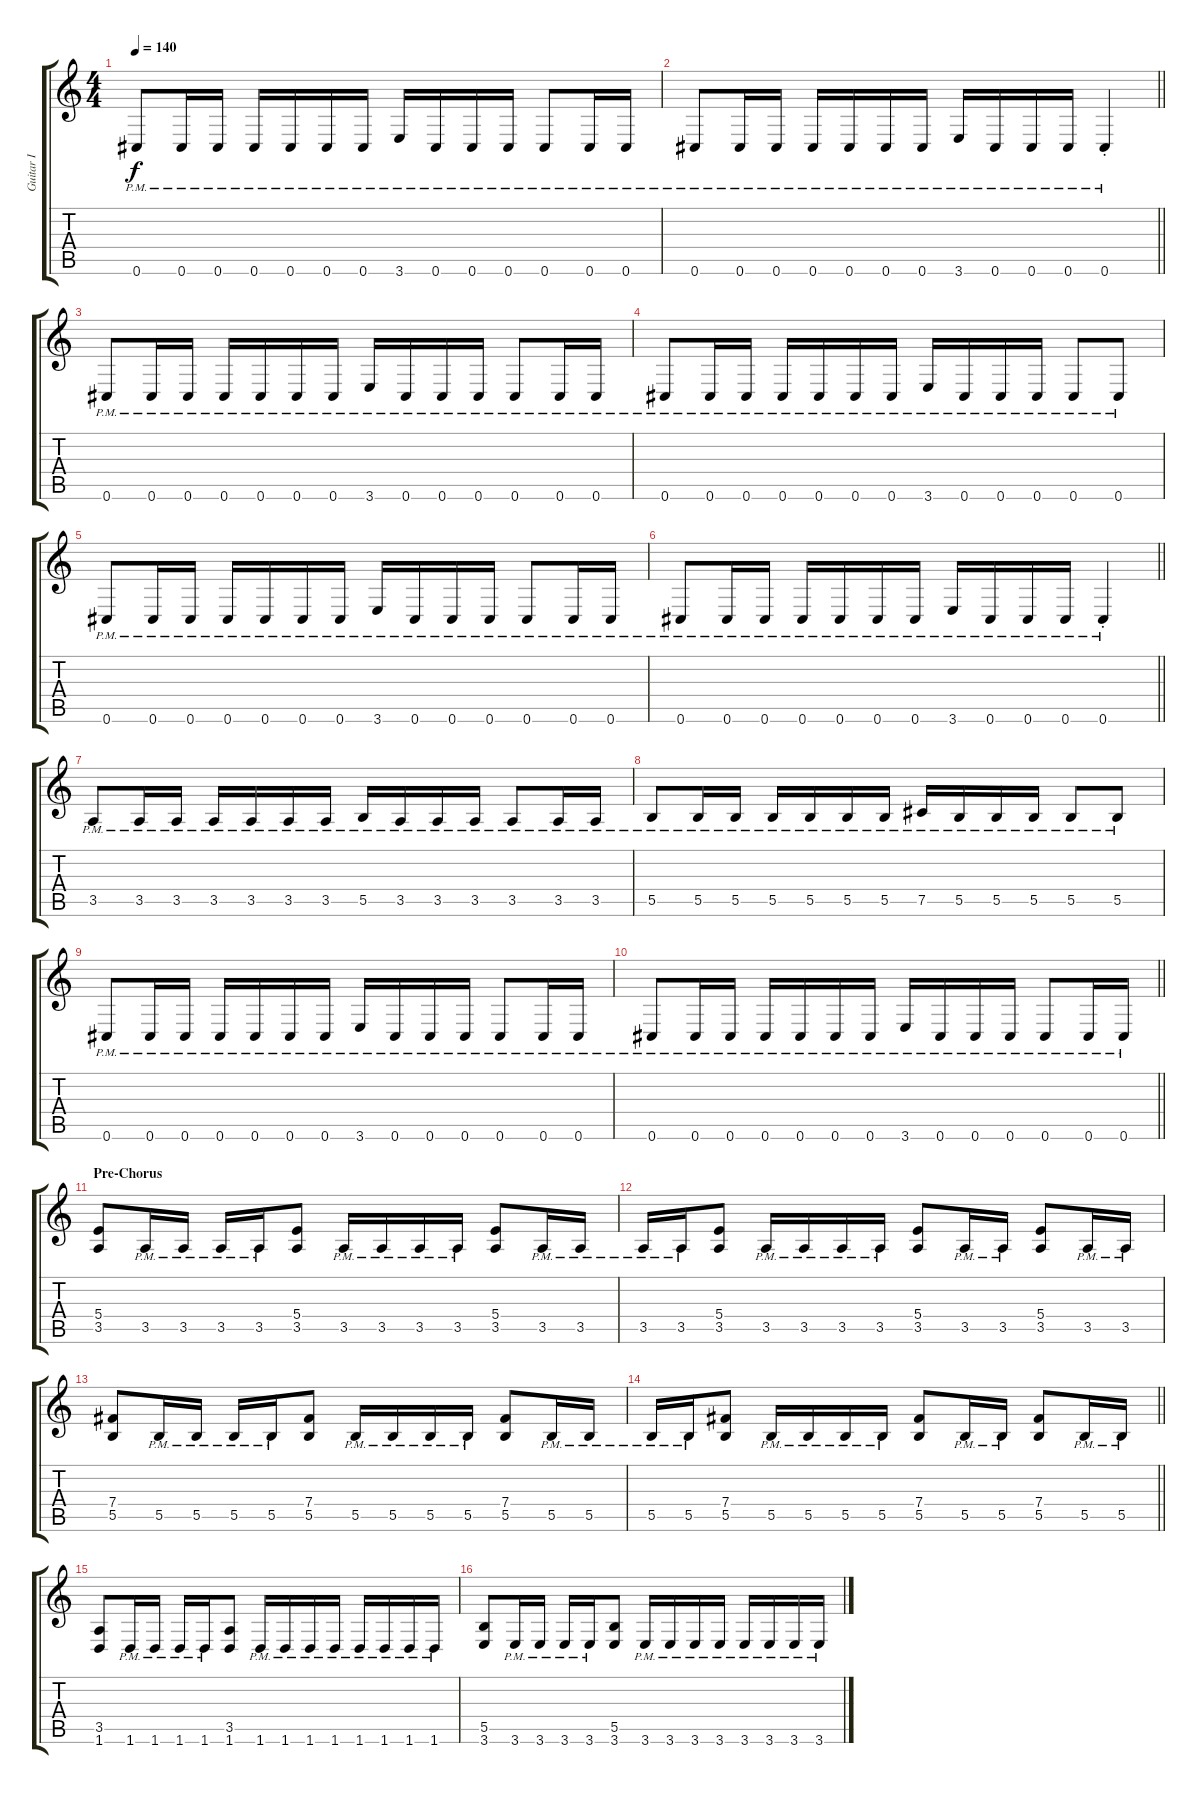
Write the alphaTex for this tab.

\track ("Guitar I" "Guitar I") {instrument distortionguitar}
\staff {score tabs}
\tuning (Db4 Ab3 E3 B2 Gb2 Db2) {hide}
\ts (4 4)
\tempo 140
\clef g2
\ks c
0.6{pm}.8{dy f} 0.6{pm}.16 0.6{pm}.16 0.6{pm}.16 0.6{pm}.16 0.6{pm}.16 0.6{pm}.16 3.6{pm}.16 0.6{pm}.16 0.6{pm}.16 0.6{pm}.16 0.6{pm}.8 0.6{pm}.16 0.6{pm}.16 |
\barLineRight lightlight
0.6{pm}.8 0.6{pm}.16 0.6{pm}.16 0.6{pm}.16 0.6{pm}.16 0.6{pm}.16 0.6{pm}.16 3.6{pm}.16 0.6{pm}.16 0.6{pm}.16 0.6{pm}.16 0.6{pm st}.4 |
\section ("" "")
0.6{pm}.8 0.6{pm}.16 0.6{pm}.16 0.6{pm}.16 0.6{pm}.16 0.6{pm}.16 0.6{pm}.16 3.6{pm}.16 0.6{pm}.16 0.6{pm}.16 0.6{pm}.16 0.6{pm}.8 0.6{pm}.16 0.6{pm}.16 |
0.6{pm}.8 0.6{pm}.16 0.6{pm}.16 0.6{pm}.16 0.6{pm}.16 0.6{pm}.16 0.6{pm}.16 3.6{pm}.16 0.6{pm}.16 0.6{pm}.16 0.6{pm}.16 0.6{pm}.8 0.6{pm}.8 |
0.6{pm}.8 0.6{pm}.16 0.6{pm}.16 0.6{pm}.16 0.6{pm}.16 0.6{pm}.16 0.6{pm}.16 3.6{pm}.16 0.6{pm}.16 0.6{pm}.16 0.6{pm}.16 0.6{pm}.8 0.6{pm}.16 0.6{pm}.16 |
\barLineRight lightlight
0.6{pm}.8 0.6{pm}.16 0.6{pm}.16 0.6{pm}.16 0.6{pm}.16 0.6{pm}.16 0.6{pm}.16 3.6{pm}.16 0.6{pm}.16 0.6{pm}.16 0.6{pm}.16 0.6{pm st}.4 |
\section ("" "")
3.5{pm}.8 3.5{pm}.16 3.5{pm}.16 3.5{pm}.16 3.5{pm}.16 3.5{pm}.16 3.5{pm}.16 5.5{pm}.16 3.5{pm}.16 3.5{pm}.16 3.5{pm}.16 3.5{pm}.8 3.5{pm}.16 3.5{pm}.16 |
5.5{pm}.8 5.5{pm}.16 5.5{pm}.16 5.5{pm}.16 5.5{pm}.16 5.5{pm}.16 5.5{pm}.16 7.5{pm}.16 5.5{pm}.16 5.5{pm}.16 5.5{pm}.16 5.5{pm}.8 5.5{pm}.8 |
0.6{pm}.8 0.6{pm}.16 0.6{pm}.16 0.6{pm}.16 0.6{pm}.16 0.6{pm}.16 0.6{pm}.16 3.6{pm}.16 0.6{pm}.16 0.6{pm}.16 0.6{pm}.16 0.6{pm}.8 0.6{pm}.16 0.6{pm}.16 |
\barLineRight lightlight
0.6{pm}.8 0.6{pm}.16 0.6{pm}.16 0.6{pm}.16 0.6{pm}.16 0.6{pm}.16 0.6{pm}.16 3.6{pm}.16 0.6{pm}.16 0.6{pm}.16 0.6{pm}.16 0.6{pm}.8 0.6{pm}.16 0.6{pm}.16 |
\section ("" "Pre-Chorus")
(5.4 3.5).8{volume 10} 3.5{pm}.16 3.5{pm}.16 3.5{pm}.16 3.5{pm}.16 (5.4 3.5).8 3.5{pm}.16 3.5{pm}.16 3.5{pm}.16 3.5{pm}.16 (5.4 3.5).8 3.5{pm}.16 3.5{pm}.16 |
3.5{pm}.16 3.5{pm}.16 (5.4 3.5).8 3.5{pm}.16 3.5{pm}.16 3.5{pm}.16 3.5{pm}.16 (5.4 3.5).8 3.5{pm}.16 3.5{pm}.16 (5.4 3.5).8 3.5{pm}.16 3.5{pm}.16 |
(7.4 5.5).8 5.5{pm}.16 5.5{pm}.16 5.5{pm}.16 5.5{pm}.16 (7.4 5.5).8 5.5{pm}.16 5.5{pm}.16 5.5{pm}.16 5.5{pm}.16 (7.4 5.5).8 5.5{pm}.16 5.5{pm}.16 |
\barLineRight lightlight
5.5{pm}.16 5.5{pm}.16 (7.4 5.5).8 5.5{pm}.16 5.5{pm}.16 5.5{pm}.16 5.5{pm}.16 (7.4 5.5).8 5.5{pm}.16 5.5{pm}.16 (7.4 5.5).8 5.5{pm}.16 5.5{pm}.16 |
\section ("" "")
(3.5 1.6).8 1.6{pm}.16 1.6{pm}.16 1.6{pm}.16 1.6{pm}.16 (3.5 1.6).8 1.6{pm}.16 1.6{pm}.16 1.6{pm}.16 1.6{pm}.16 1.6{pm}.16 1.6{pm}.16 1.6{pm}.16 1.6{pm}.16 |
(5.5 3.6).8 3.6{pm}.16 3.6{pm}.16 3.6{pm}.16 3.6{pm}.16 (5.5 3.6).8 3.6{pm}.16 3.6{pm}.16 3.6{pm}.16 3.6{pm}.16 3.6{pm}.16 3.6{pm}.16 3.6{pm}.16 3.6{pm}.16
